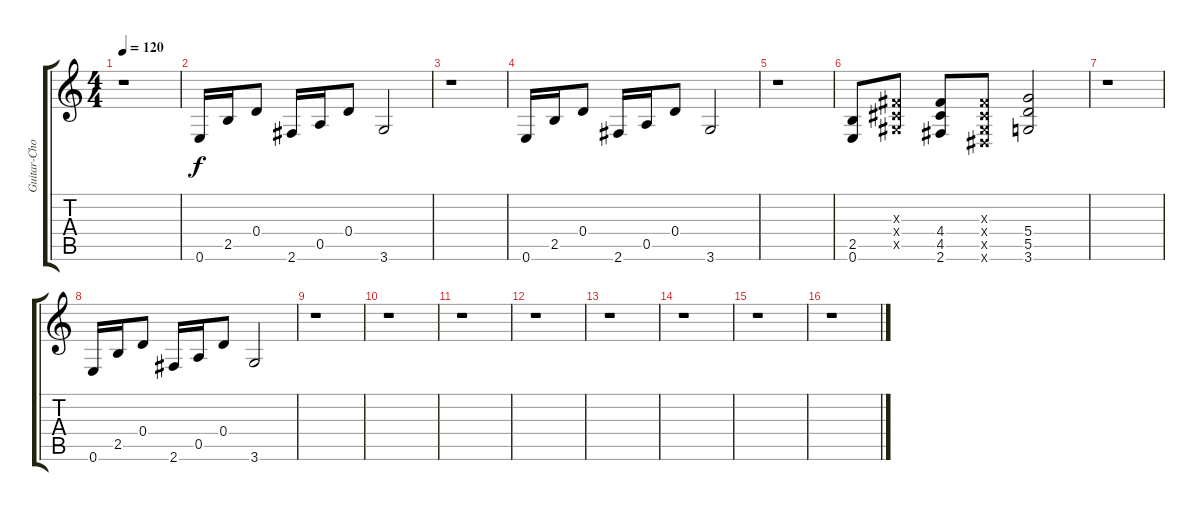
\track ("Guitar-Chords" "Guitar-Cho") {instrument acousticguitarsteel}
\staff {score tabs}
\tuning (E4 B3 G3 D3 A2 E2) {hide}
\ts (4 4)
\tempo 120
\clef g2
\ks c
r.1{dy f instrument acousticguitarsteel} |
0.6.16 2.5.16 0.4.8 2.6.16 0.5.16 0.4.8 3.6.2 |
r.1 |
0.6.16 2.5.16 0.4.8 2.6.16 0.5.16 0.4.8 3.6.2 |
r.1 |
(2.5 0.6).8 (-1.3{x} -1.4{x} -1.5{x}).8 (4.4 4.5 2.6).8 (-1.3{x} -1.4{x} -1.5{x} -1.6{x}).8 (5.4 5.5 3.6).2 |
r.1 |
0.6.16 2.5.16 0.4.8 2.6.16 0.5.16 0.4.8 3.6.2 |
r.1 |
r.1 |
r.1 |
r.1 |
r.1 |
r.1 |
r.1 |
r.1
